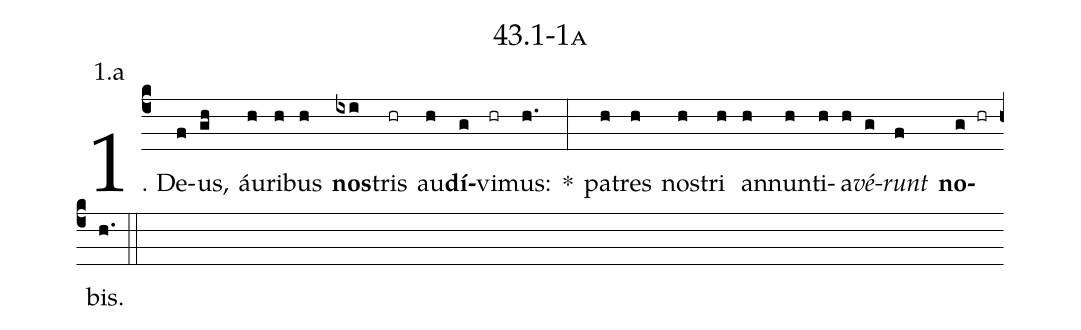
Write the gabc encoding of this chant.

name: 43.1-1a;
annotation: 1.a;
%%
(c4)1. De(f)us,(gh) áu(h)ri(h)bus(h) <b>nos</b>(ixi)tris(hr) au(h)<b>dí</b>(g)vi(hr)mus:(h.) *(:) pa(h)tres(h) nos(h)tri(h) an(h)nun(h)ti(h)a(h)<i>vé</i>(g)<i>runt</i>(f) <b>no</b>(g hr)bis.(h.) (::)
